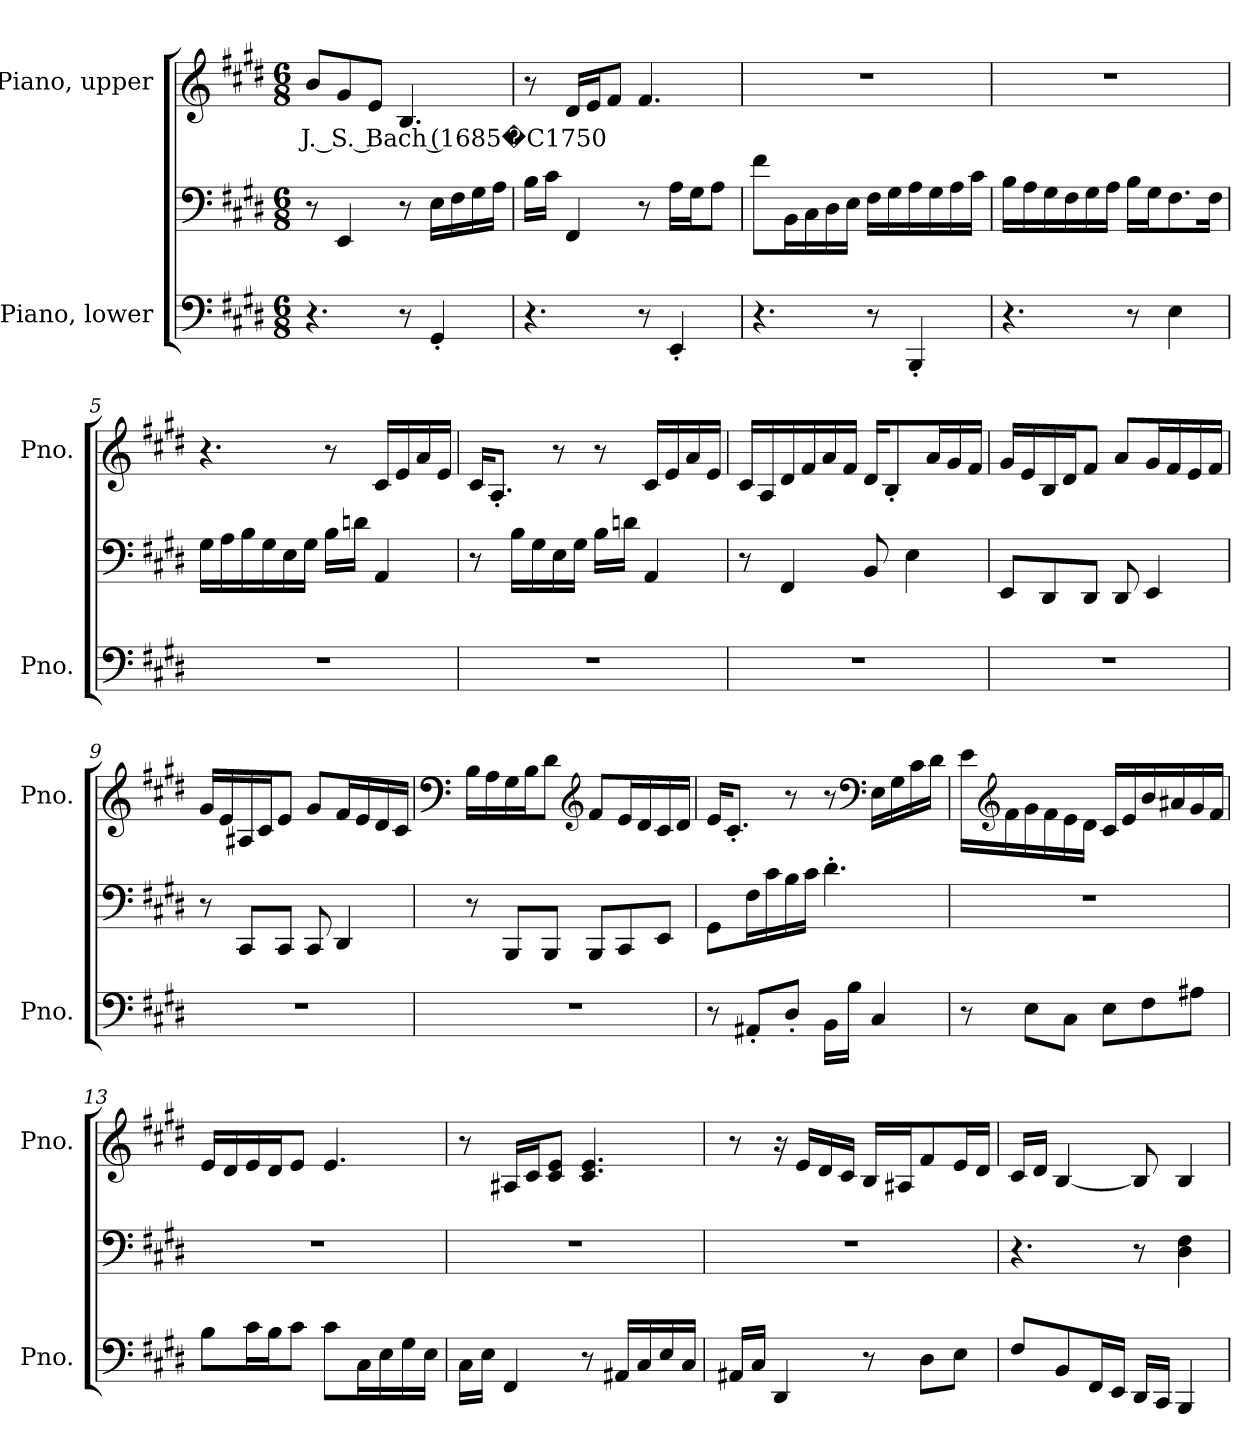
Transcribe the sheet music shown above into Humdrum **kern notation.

**kern	**kern	**kern	**text
*part2	*part2	*part1	*part1
*staff3	*staff2	*staff1	*staff1
*I"Piano, lower	*	*I"Piano, upper	*
*I'Pno.	*	*I'Pno.	*
*clefF4	*clefF4	*clefG2	*
*k[f#c#g#d#]	*k[f#c#g#d#]	*k[f#c#g#d#]	*
*M6/8	*M6/8	*M6/8	*
*MM60	*MM60	*MM60	*
=1	=1	=1	=1
!	!	!	!LO:LY:b
4.r	8r	8b/L	J. S. Bach (1685�C1750
.	4EE/	8g#/	.
.	.	8e/J	.
8r	8r	4.B/	.
4GG#'/	16E\LL	.	.
.	16F#\	.	.
.	16G#\	.	.
.	16A\JJ	.	.
=2	=2	=2	=2
4.r	16B\LL	8r	.
.	16c#\JJ	.	.
.	4FF#/	16d#/LL	.
.	.	16e/J	.
.	.	8f#/J	.
8r	8r	4.f#/	.
4EE'/	16A\LL	.	.
.	16G#\J	.	.
.	8A\J	.	.
!!LO:LB:g=z
=3	=3	=3	=3
4.r	8f#\L	2.r	.
.	16BB\L	.	.
.	16C#\	.	.
.	16D#\	.	.
.	16E\JJ	.	.
8r	16F#\LL	.	.
.	16G#\	.	.
4BBB'/	16A\	.	.
.	16G#\	.	.
.	16A\	.	.
.	16c#\JJ	.	.
=4	=4	=4	=4
4.r	16B\LL	2.r	.
.	16A\	.	.
.	16G#\	.	.
.	16F#\	.	.
.	16G#\	.	.
.	16A\JJ	.	.
8r	16B\LL	.	.
.	16G#\J	.	.
4E\	8.F#\	.	.
.	16F#\Jk	.	.
=5	=5	=5	=5
2.r	16G#\LL	4.r	.
.	16A\	.	.
.	16B\	.	.
.	16G#\	.	.
.	16E\	.	.
.	16G#\JJ	.	.
.	16B\LL	8r	.
.	16dn\JJ	.	.
.	4AA/	16c#/LL	.
.	.	16e/	.
.	.	16a/	.
.	.	16e/JJ	.
!!LO:LB:g=z
=6	=6	=6	=6
2.r	8r	16c#/KL	.
.	.	8.A'/J	.
.	16B\LL	.	.
.	16G#\	.	.
.	16E\	8r	.
.	16G#\JJ	.	.
.	16B\LL	8r	.
.	16dn\JJ	.	.
.	4AA/	16c#/LL	.
.	.	16e/	.
.	.	16a/	.
.	.	16e/JJ	.
=7	=7	=7	=7
2.r	8r	16c#/LL	.
.	.	16A/	.
.	4FF#/	16d#/	.
.	.	16f#/	.
.	.	16a/	.
.	.	16f#/JJ	.
.	8BB/	16d#/KL	.
.	.	8B'/	.
.	4E\	.	.
.	.	16a/L	.
.	.	16g#/	.
.	.	16f#/JJ	.
=8	=8	=8	=8
2.r	8EE/L	16g#/LL	.
.	.	16e/	.
.	8DD#/	16B/	.
.	.	16d#/J	.
.	8DD#/J	8f#/J	.
.	8DD#/	8a/L	.
.	4EE/	16g#/L	.
.	.	16f#/	.
.	.	16e/	.
.	.	16f#/JJ	.
!!LO:LB:g=z
=9	=9	=9	=9
2.r	8r	16g#/LL	.
.	.	16e/	.
.	8CC#/L	16A#X/	.
.	.	16c#/J	.
.	8CC#/J	8e/J	.
.	8CC#/	8g#/L	.
.	4DD#/	16f#/L	.
.	.	16e/	.
.	.	16d#/	.
.	.	16c#/JJ	.
=10	=10	=10	=10
*	*	*clefF4	*
2.r	8r	16B\LL	.
.	.	16A\	.
.	8BBB/L	16G#\	.
.	.	16B\J	.
.	8BBB/J	8d#\J	.
*	*	*clefG2	*
.	8BBB/L	8f#/L	.
.	8CC#/	16e/L	.
.	.	16d#/	.
.	8EE/J	16c#/	.
.	.	16d#/JJ	.
=11	=11	=11	=11
8r	8GG#\L	16e/KL	.
.	.	8.c#'/J	.
8AA#X'/L	16F#\L	.	.
.	16c#\	.	.
8D#'/J	16B\	8r	.
.	16c#\JJ	.	.
16BB\LL	4.d#'\	8r	.
16B\JJ	.	.	.
*	*	*clefF4	*
4C#/	.	16E\LL	.
.	.	16G#\	.
.	.	16c#\	.
.	.	16d#\JJ	.
!!LO:PB:g=z
=12	=12	=12	=12
8r	2.r	16e\LL	.
*	*	*clefG2	*
.	.	16f#\	.
8E\L	.	16g#\	.
.	.	16f#\	.
8C#\J	.	16e\	.
.	.	16d#\JJ	.
8E\L	.	16c#/LL	.
.	.	16e/	.
8F#\	.	16b/	.
.	.	16a#X/	.
8A#X\J	.	16g#/	.
.	.	16f#/JJ	.
=13	=13	=13	=13
8B\L	2.r	16e/LL	.
.	.	16d#/	.
16c#\L	.	16e/	.
16B\J	.	16d#/J	.
8c#\J	.	8e/J	.
8c#\L	.	4.e/	.
16C#\L	.	.	.
16E\	.	.	.
16G#\	.	.	.
16E\JJ	.	.	.
=14	=14	=14	=14
16C#\LL	2.r	8r	.
16E\JJ	.	.	.
4FF#/	.	16A#X/LL	.
.	.	16c#/J	.
.	.	8c#/ 8e/J	.
8r	.	4.c#/ 4.e/	.
16AA#X/LL	.	.	.
16C#/	.	.	.
16E/	.	.	.
16C#/JJ	.	.	.
!!LO:LB:g=z
=15	=15	=15	=15
16AA#X/LL	2.r	8r	.
16C#/JJ	.	.	.
4DD#/	.	16r	.
.	.	16e/LL	.
.	.	16d#/	.
.	.	16c#/JJ	.
8r	.	16B/LL	.
.	.	16A#X/J	.
8D#\L	.	8f#/	.
8E\J	.	16e/L	.
.	.	16d#/JJ	.
=16	=16	=16	=16
8F#/L	4.r	16c#/LL	.
.	.	16d#/JJ	.
8BB/	.	[4B/	.
16FF#/L	.	.	.
16EE/JJ	.	.	.
16DD#/LL	8r	8B/]	.
16CC#/JJ	.	.	.
4BBB/	4D#\ 4F#\	4B/	.
=	=	=	=
*-	*-	*-	*-
